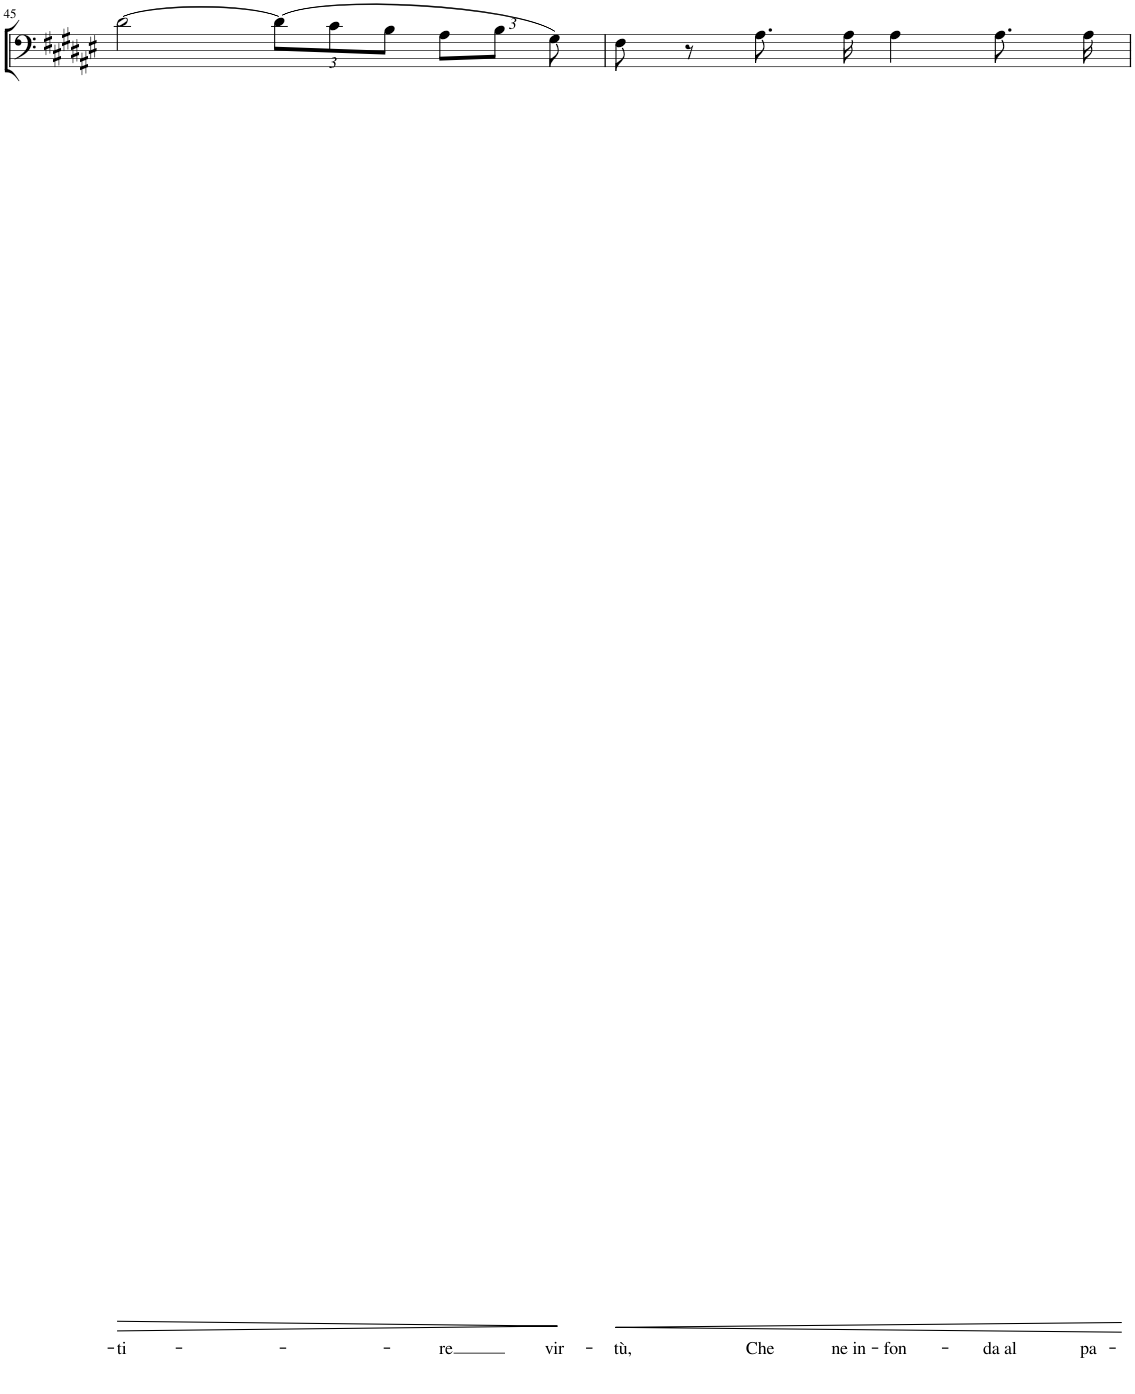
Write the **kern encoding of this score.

**kern	**text	**dynam
*part1	*part1	*part1
*staff1	*staff1	*staff1
*I"B	*	*
!!LO:PB:g=z
*clefF4	*	*
*k[f#c#g#d#a#e#]	*	*
*M4/4	*	*
*met(c)	*	*
=45	=45	=45
!	!LO:LY:b	!LO:HP:b
[2d#\	-ti-	>
*Xbrackettup	*	*
(12d#\L]	.	.
12c#\	.	.
12B\J	.	.
!	!LO:LY:b	!
12A#\L	-re	.
12B\J	.	.
!	!LO:LY:b	!
12G#\)	vir-	]
=46	=46	=46
!	!LO:LY:b	!LO:HP:b
8F#\	-tù,	<
8r	.	.
!	!LO:LY:b	!
8.A#\	Che	.
!	!LO:LY:b	!
16A#\	ne in-	.
!	!LO:LY:b	!
4A#\	-fon-	.
!	!LO:LY:b	!
8.A#\	-da al	.
!	!LO:LY:b	!
16A#\	pa-	.
.	.	[
=	=	=
*-	*-	*-
